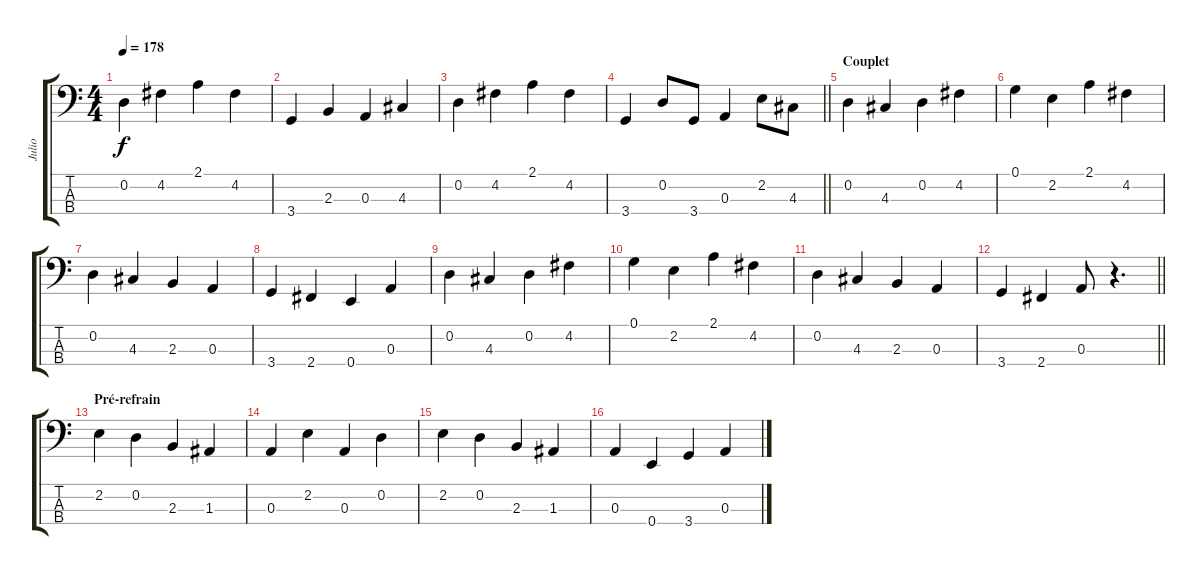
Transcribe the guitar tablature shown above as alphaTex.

\track ("Julio" "Julio") {instrument electricbassfinger}
\staff {score tabs}
\tuning (G2 D2 A1 E1) {hide}
\ts (4 4)
\tempo 178
\clef f4
\ks c
0.2.4{dy f} 4.2.4 2.1.4 4.2.4 |
3.4.4 2.3.4 0.3.4 4.3.4 |
0.2.4 4.2.4 2.1.4 4.2.4 |
\barLineRight lightlight
3.4.4 0.2.8 3.4.8 0.3.4 2.2.8 4.3.8 |
\section ("" "Couplet")
0.2.4 4.3.4 0.2.4 4.2.4 |
0.1.4 2.2.4 2.1.4 4.2.4 |
0.2.4 4.3.4 2.3.4 0.3.4 |
3.4.4 2.4.4 0.4.4 0.3.4 |
0.2.4 4.3.4 0.2.4 4.2.4 |
0.1.4 2.2.4 2.1.4 4.2.4 |
0.2.4 4.3.4 2.3.4 0.3.4 |
\barLineRight lightlight
3.4.4 2.4.4 0.3.8 r.4{d} |
\section ("" "Pré-refrain")
2.2.4 0.2.4 2.3.4 1.3.4 |
0.3.4 2.2.4 0.3.4 0.2.4 |
2.2.4 0.2.4 2.3.4 1.3.4 |
0.3.4 0.4.4 3.4.4 0.3.4
